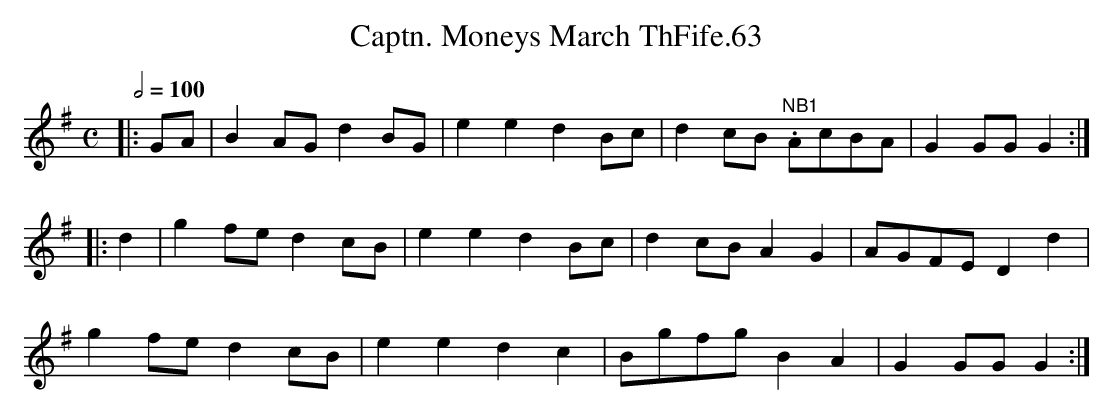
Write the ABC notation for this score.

X:1
T:Captn. Moneys March ThFife.63
M:C
L:1/8
Q:1/2=100
K:G
|: GA | B2 AG d2 BG | e2 e2 d2 Bc | d2 cB "^NB1".AcBA | G2 GG  G2 :|
|: d2 |g2 fe d2 cB | e2 e2 d2 Bc | d2 cB A2 G2 | AGFE D2 d2 |
g2 fe d2 cB | e2 e2 d2 c2 | Bgfg B2 A2 | G2 GG G2 :|
